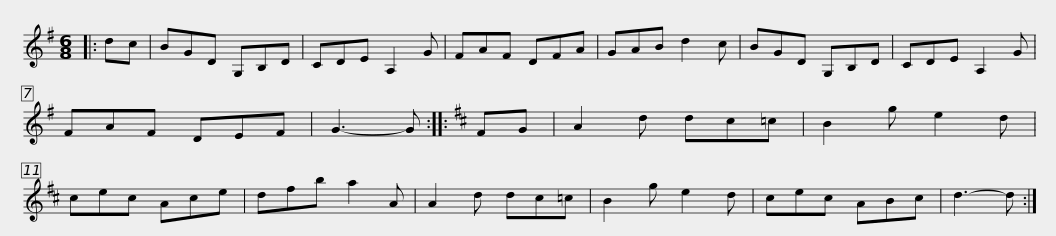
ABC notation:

X:1
L:1/8
M:6/8
I:linebreak $
K:G
V:1 treble
V:1
|: dc | BGD G,B,D | CDE A,2 G | FAF DFA | GAB d2 c | %5
 BGD G,B,D | CDE A,2 G |$ FAF DEF | G3- G ::[K:D] FG | %10
 A2 d dc=c | B2 g e2 d | cec Ace | dfb a2 A | A2 d dc=c |$ %15
 B2 g e2 d | cec ABc | d3- d :| %18
